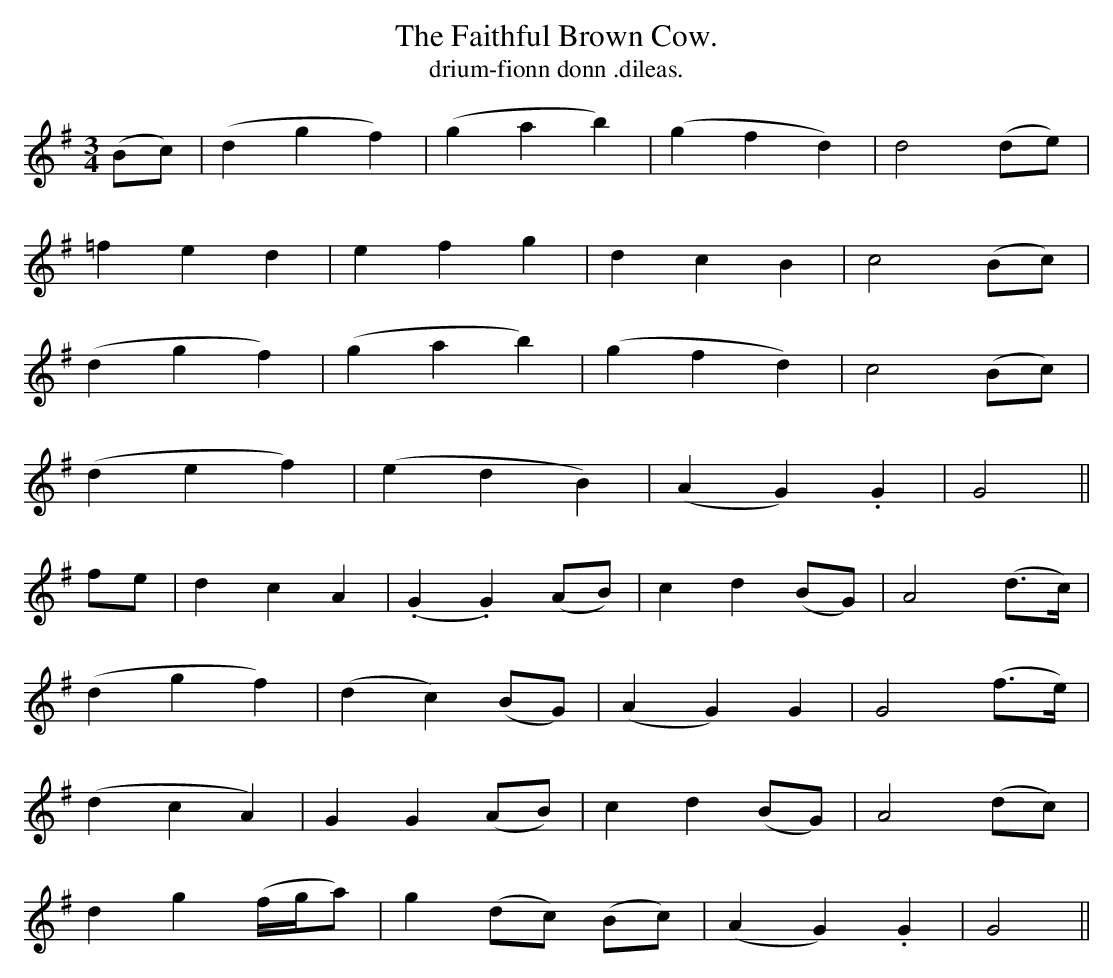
X:1
T: Faithful Brown Cow., The
T: drium-fionn donn .dileas.
M: 3/4
L: 1/8
K: G
(Bc)|(d2 g2 f2)|(g2a2b2)|(g2f2d2)|d4 (de)|
=f2e2d2|e2f2g2|d2c2B2|c4 (Bc)|
(d2g2f2)|(g2a2b2)|(g2f2d2)|c4 (Bc)|
(d2e2f2)|(e2d2B2)|(A2G2) .G2|G4||
fe|d2c2A2|(.G2.G2) (AB)|c2d2 (BG)|A4 (d>c)|
(d2 g2 f2)|(d2c2) (BG)|(A2G2) G2|G4 (f>e)|
(d2c2A2)|G2 G2 (AB)|c2d2 (BG)|A4 (dc)|
d2g2 (f/g/a)|g2 (dc) (Bc)|(A2G2) .G2|G4||
